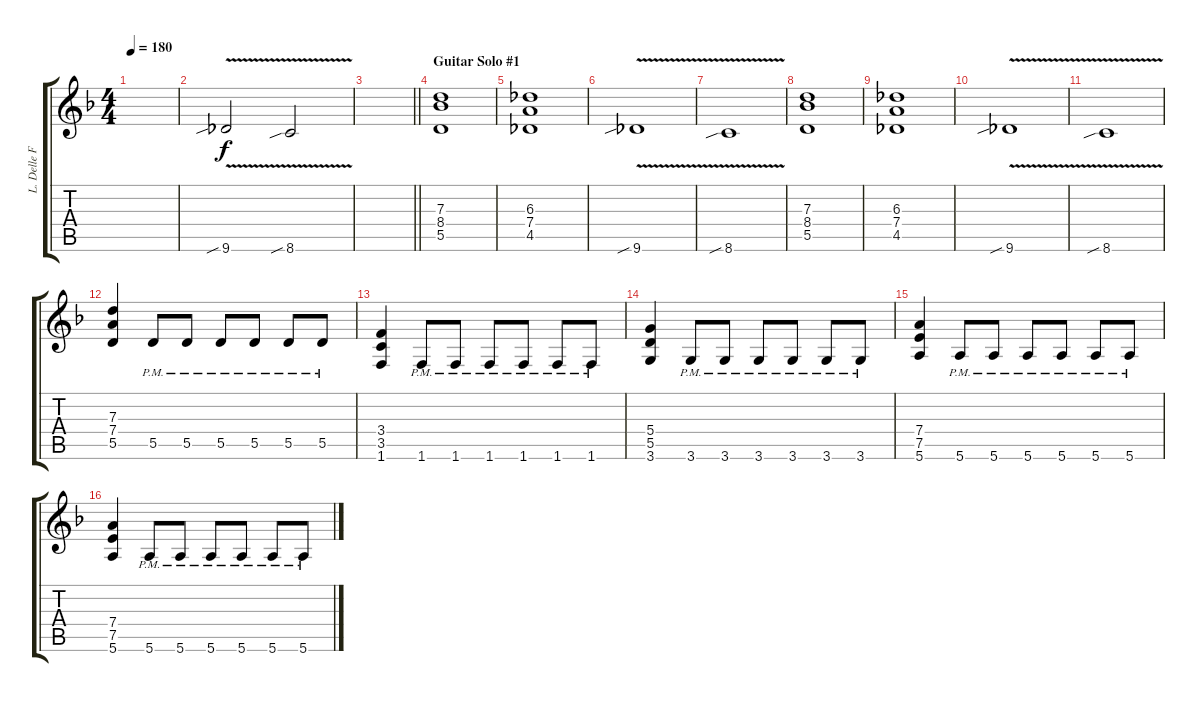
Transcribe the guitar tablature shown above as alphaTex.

\track ("L. Delle Fave (Dist. Guitar R)" "L. Delle F") {instrument overdrivenguitar}
\staff {score tabs}
\tuning (E4 B3 G3 D3 A2 E2) {hide}
\ts (4 4)
\tempo 180
\clef g2
\ks dminor
|
9.6{v sib}.2 8.6{v sib}.2 |
\barLineRight lightlight
|
\section ("" "Guitar Solo #1")
(7.3 8.4 5.5).1 |
(6.3 7.4 4.5).1 |
9.6{v sib}.1 |
8.6{v sib}.1 |
(7.3 8.4 5.5).1 |
(6.3 7.4 4.5).1 |
9.6{v sib}.1 |
8.6{v sib}.1 |
(7.3 7.4 5.5).4 5.5{pm}.8 5.5{pm}.8 5.5{pm}.8 5.5{pm}.8 5.5{pm}.8 5.5{pm}.8 |
(3.4 3.5 1.6).4 1.6{pm}.8 1.6{pm}.8 1.6{pm}.8 1.6{pm}.8 1.6{pm}.8 1.6{pm}.8 |
(5.4 5.5 3.6).4 3.6{pm}.8 3.6{pm}.8 3.6{pm}.8 3.6{pm}.8 3.6{pm}.8 3.6{pm}.8 |
(7.4 7.5 5.6).4 5.6{pm}.8 5.6{pm}.8 5.6{pm}.8 5.6{pm}.8 5.6{pm}.8 5.6{pm}.8 |
(7.4 7.5 5.6).4 5.6{pm}.8 5.6{pm}.8 5.6{pm}.8 5.6{pm}.8 5.6{pm}.8 5.6{pm}.8
